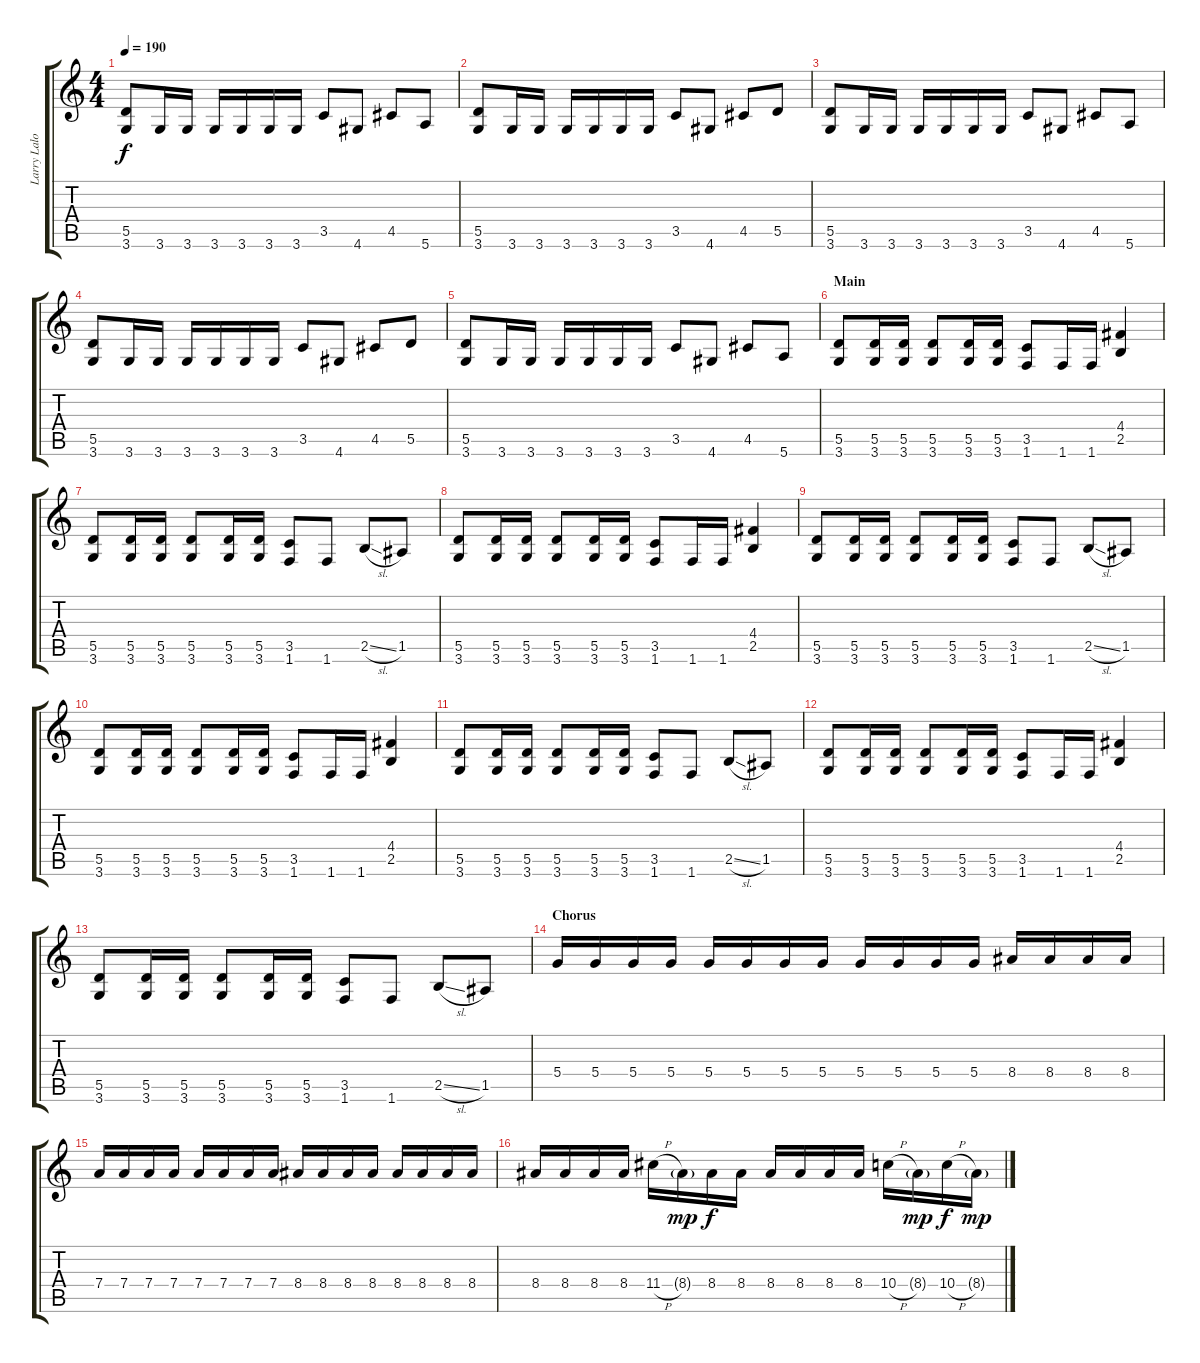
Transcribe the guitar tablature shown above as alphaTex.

\track ("Larry Lalonde" "Larry Lalo") {instrument distortionguitar}
\staff {score tabs}
\tuning (E4 B3 G3 D3 A2 E2) {hide}
\ts (4 4)
\tempo 190
\clef g2
\ks c
(5.5 3.6).8{dy f} 3.6.16 3.6.16 3.6.16 3.6.16 3.6.16 3.6.16 3.5.8 4.6.8 4.5.8 5.6.8 |
(5.5 3.6).8 3.6.16 3.6.16 3.6.16 3.6.16 3.6.16 3.6.16 3.5.8 4.6.8 4.5.8 5.5.8 |
(5.5 3.6).8 3.6.16 3.6.16 3.6.16 3.6.16 3.6.16 3.6.16 3.5.8 4.6.8 4.5.8 5.6.8 |
(5.5 3.6).8 3.6.16 3.6.16 3.6.16 3.6.16 3.6.16 3.6.16 3.5.8 4.6.8 4.5.8 5.5.8 |
(5.5 3.6).8 3.6.16 3.6.16 3.6.16 3.6.16 3.6.16 3.6.16 3.5.8 4.6.8 4.5.8 5.6.8 |
\section ("" "Main")
(5.5 3.6).8 (5.5 3.6).16 (5.5 3.6).16 (5.5 3.6).8 (5.5 3.6).16 (5.5 3.6).16 (3.5 1.6).8 1.6.16 1.6.16 (4.4 2.5).4 |
(5.5 3.6).8 (5.5 3.6).16 (5.5 3.6).16 (5.5 3.6).8 (5.5 3.6).16 (5.5 3.6).16 (3.5 1.6).8 1.6.8 2.5{sl}.8 1.5.8 |
(5.5 3.6).8 (5.5 3.6).16 (5.5 3.6).16 (5.5 3.6).8 (5.5 3.6).16 (5.5 3.6).16 (3.5 1.6).8 1.6.16 1.6.16 (4.4 2.5).4 |
(5.5 3.6).8 (5.5 3.6).16 (5.5 3.6).16 (5.5 3.6).8 (5.5 3.6).16 (5.5 3.6).16 (3.5 1.6).8 1.6.8 2.5{sl}.8 1.5.8 |
(5.5 3.6).8 (5.5 3.6).16 (5.5 3.6).16 (5.5 3.6).8 (5.5 3.6).16 (5.5 3.6).16 (3.5 1.6).8 1.6.16 1.6.16 (4.4 2.5).4 |
(5.5 3.6).8 (5.5 3.6).16 (5.5 3.6).16 (5.5 3.6).8 (5.5 3.6).16 (5.5 3.6).16 (3.5 1.6).8 1.6.8 2.5{sl}.8 1.5.8 |
(5.5 3.6).8 (5.5 3.6).16 (5.5 3.6).16 (5.5 3.6).8 (5.5 3.6).16 (5.5 3.6).16 (3.5 1.6).8 1.6.16 1.6.16 (4.4 2.5).4 |
(5.5 3.6).8 (5.5 3.6).16 (5.5 3.6).16 (5.5 3.6).8 (5.5 3.6).16 (5.5 3.6).16 (3.5 1.6).8 1.6.8 2.5{sl}.8 1.5.8 |
\section ("" "Chorus")
5.4.16 5.4.16 5.4.16 5.4.16 5.4.16 5.4.16 5.4.16 5.4.16 5.4.16 5.4.16 5.4.16 5.4.16 8.4.16 8.4.16 8.4.16 8.4.16 |
7.4.16 7.4.16 7.4.16 7.4.16 7.4.16 7.4.16 7.4.16 7.4.16 8.4.16 8.4.16 8.4.16 8.4.16 8.4.16 8.4.16 8.4.16 8.4.16 |
8.4.16 8.4.16 8.4.16 8.4.16 11.4{h}.16 8.4{g}.16{dy mp} 8.4.16{dy f} 8.4.16 8.4.16 8.4.16 8.4.16 8.4.16 10.4{h}.16 8.4{g}.16{dy mp} 10.4{h}.16{dy f} 8.4{g}.16{dy mp}
